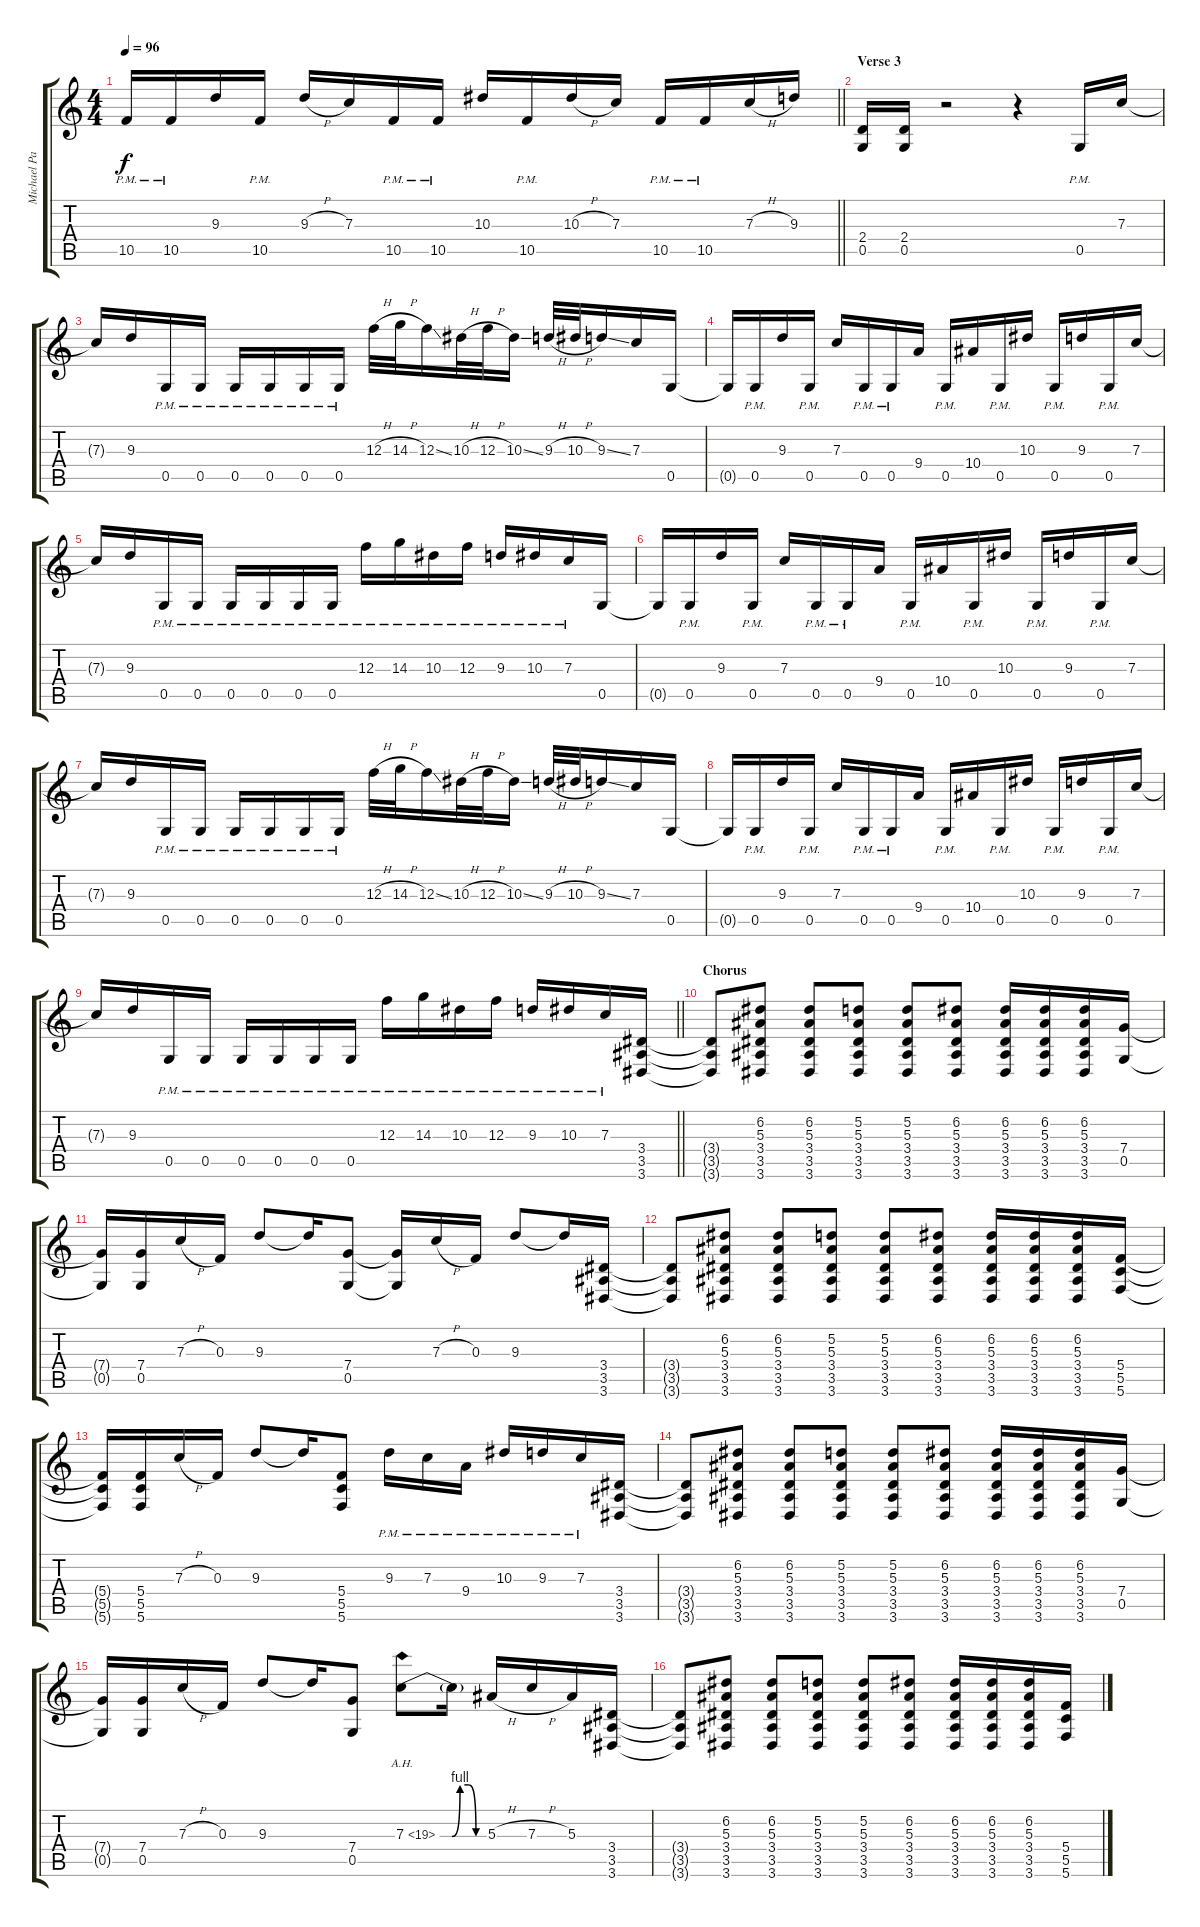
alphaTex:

\track ("Michael Padget (Guitar 2)" "Michael Pa") {instrument distortionguitar}
\staff {score tabs}
\tuning (D4 A3 F3 C3 G2 C2) {hide}
\ts (4 4)
\tempo 96
\clef g2
\barLineRight lightlight
\ks c
10.5{pm}.16{dy f} 10.5{pm}.16 9.3.16 10.5{pm}.16 9.3{h}.16 7.3.16 10.5{pm}.16 10.5{pm}.16 10.3.16 10.5{pm}.16 10.3{h}.16 7.3.16 10.5{pm}.16 10.5{pm}.16 7.3{h}.16 9.3.16 |
\section ("" "Verse 3")
(2.4 0.5).16 (2.4 0.5).16 r.2 r.4 0.5{pm}.16 7.3.16 |
7.3{t}.16 9.3.16 0.5{pm}.16 0.5{pm}.16 0.5{pm}.16 0.5{pm}.16 0.5{pm}.16 0.5{pm}.16 12.3{h}.32 14.3{h}.32 12.3{ss}.16 10.3{h}.32 12.3{h}.32 10.3{ss}.16 9.3{h}.32 10.3{h}.32 9.3{ss}.16 7.3.16 0.5.16 |
0.5{t}.16 0.5{pm}.16 9.3.16 0.5{pm}.16 7.3.16 0.5{pm}.16 0.5{pm}.16 9.4.16 0.5{pm}.16 10.4.16 0.5{pm}.16 10.3.16 0.5{pm}.16 9.3.16 0.5{pm}.16 7.3.16 |
7.3{t}.16 9.3.16 0.5{pm}.16 0.5{pm}.16 0.5{pm}.16 0.5{pm}.16 0.5{pm}.16 0.5{pm}.16 12.3{pm}.16 14.3{pm}.16 10.3{pm}.16 12.3{pm}.16 9.3{pm}.16 10.3{pm}.16 7.3{pm}.16 0.5.16 |
0.5{t}.16 0.5{pm}.16 9.3.16 0.5{pm}.16 7.3.16 0.5{pm}.16 0.5{pm}.16 9.4.16 0.5{pm}.16 10.4.16 0.5{pm}.16 10.3.16 0.5{pm}.16 9.3.16 0.5{pm}.16 7.3.16 |
7.3{t}.16 9.3.16 0.5{pm}.16 0.5{pm}.16 0.5{pm}.16 0.5{pm}.16 0.5{pm}.16 0.5{pm}.16 12.3{h}.32 14.3{h}.32 12.3{ss}.16 10.3{h}.32 12.3{h}.32 10.3{ss}.16 9.3{h}.32 10.3{h}.32 9.3{ss}.16 7.3.16 0.5.16 |
0.5{t}.16 0.5{pm}.16 9.3.16 0.5{pm}.16 7.3.16 0.5{pm}.16 0.5{pm}.16 9.4.16 0.5{pm}.16 10.4.16 0.5{pm}.16 10.3.16 0.5{pm}.16 9.3.16 0.5{pm}.16 7.3.16 |
\barLineRight lightlight
7.3{t}.16 9.3.16 0.5{pm}.16 0.5{pm}.16 0.5{pm}.16 0.5{pm}.16 0.5{pm}.16 0.5{pm}.16 12.3{pm}.16 14.3{pm}.16 10.3{pm}.16 12.3{pm}.16 9.3{pm}.16 10.3{pm}.16 7.3{pm}.16 (3.4 3.5 3.6).16 |
\section ("" "Chorus")
(3.4{t} 3.5{t} 3.6{t}).8 (6.2 5.3 3.4 3.5 3.6).8 (6.2 5.3 3.4 3.5 3.6).8 (5.2 5.3 3.4 3.5 3.6).8 (5.2 5.3 3.4 3.5 3.6).8 (6.2 5.3 3.4 3.5 3.6).8 (6.2 5.3 3.4 3.5 3.6).16 (6.2 5.3 3.4 3.5 3.6).16 (6.2 5.3 3.4 3.5 3.6).16 (7.4 0.5).16 |
(7.4{t} 0.5{t}).16 (7.4 0.5).16 7.3{h}.16 0.3.16 9.3.8 9.3{t}.16 (7.4 0.5).8 (7.4{t} 0.5{t}).16 7.3{h}.16 0.3.16 9.3.8 9.3{t}.16 (3.4 3.5 3.6).16 |
(3.4{t} 3.5{t} 3.6{t}).8 (6.2 5.3 3.4 3.5 3.6).8 (6.2 5.3 3.4 3.5 3.6).8 (5.2 5.3 3.4 3.5 3.6).8 (5.2 5.3 3.4 3.5 3.6).8 (6.2 5.3 3.4 3.5 3.6).8 (6.2 5.3 3.4 3.5 3.6).16 (6.2 5.3 3.4 3.5 3.6).16 (6.2 5.3 3.4 3.5 3.6).16 (5.4 5.5 5.6).16 |
(5.4{t} 5.5{t} 5.6{t}).16 (5.4 5.5 5.6).16 7.3{h}.16 0.3.16 9.3.8 9.3{t}.16 (5.4 5.5 5.6).8 9.3{pm}.16 7.3{pm}.16 9.4{pm}.16 10.3{pm}.16 9.3{pm}.16 7.3{pm}.16 (3.4 3.5 3.6).16 |
(3.4{t} 3.5{t} 3.6{t}).8 (6.2 5.3 3.4 3.5 3.6).8 (6.2 5.3 3.4 3.5 3.6).8 (5.2 5.3 3.4 3.5 3.6).8 (5.2 5.3 3.4 3.5 3.6).8 (6.2 5.3 3.4 3.5 3.6).8 (6.2 5.3 3.4 3.5 3.6).16 (6.2 5.3 3.4 3.5 3.6).16 (6.2 5.3 3.4 3.5 3.6).16 (7.4 0.5).16 |
(7.4{t} 0.5{t}).16 (7.4 0.5).16 7.3{h}.16 0.3.16 9.3.8 9.3{t}.16 (7.4 0.5).8 7.3{be (custom 0 0 15 0 25 4 35 4 45 0 60 0) ah 12}.8 7.3{t}.16 5.3{h}.16 7.3{h}.16 5.3.16 (3.4 3.5 3.6).16 |
(3.4{t} 3.5{t} 3.6{t}).8 (6.2 5.3 3.4 3.5 3.6).8 (6.2 5.3 3.4 3.5 3.6).8 (5.2 5.3 3.4 3.5 3.6).8 (5.2 5.3 3.4 3.5 3.6).8 (6.2 5.3 3.4 3.5 3.6).8 (6.2 5.3 3.4 3.5 3.6).16 (6.2 5.3 3.4 3.5 3.6).16 (6.2 5.3 3.4 3.5 3.6).16 (5.4 5.5 5.6).16
